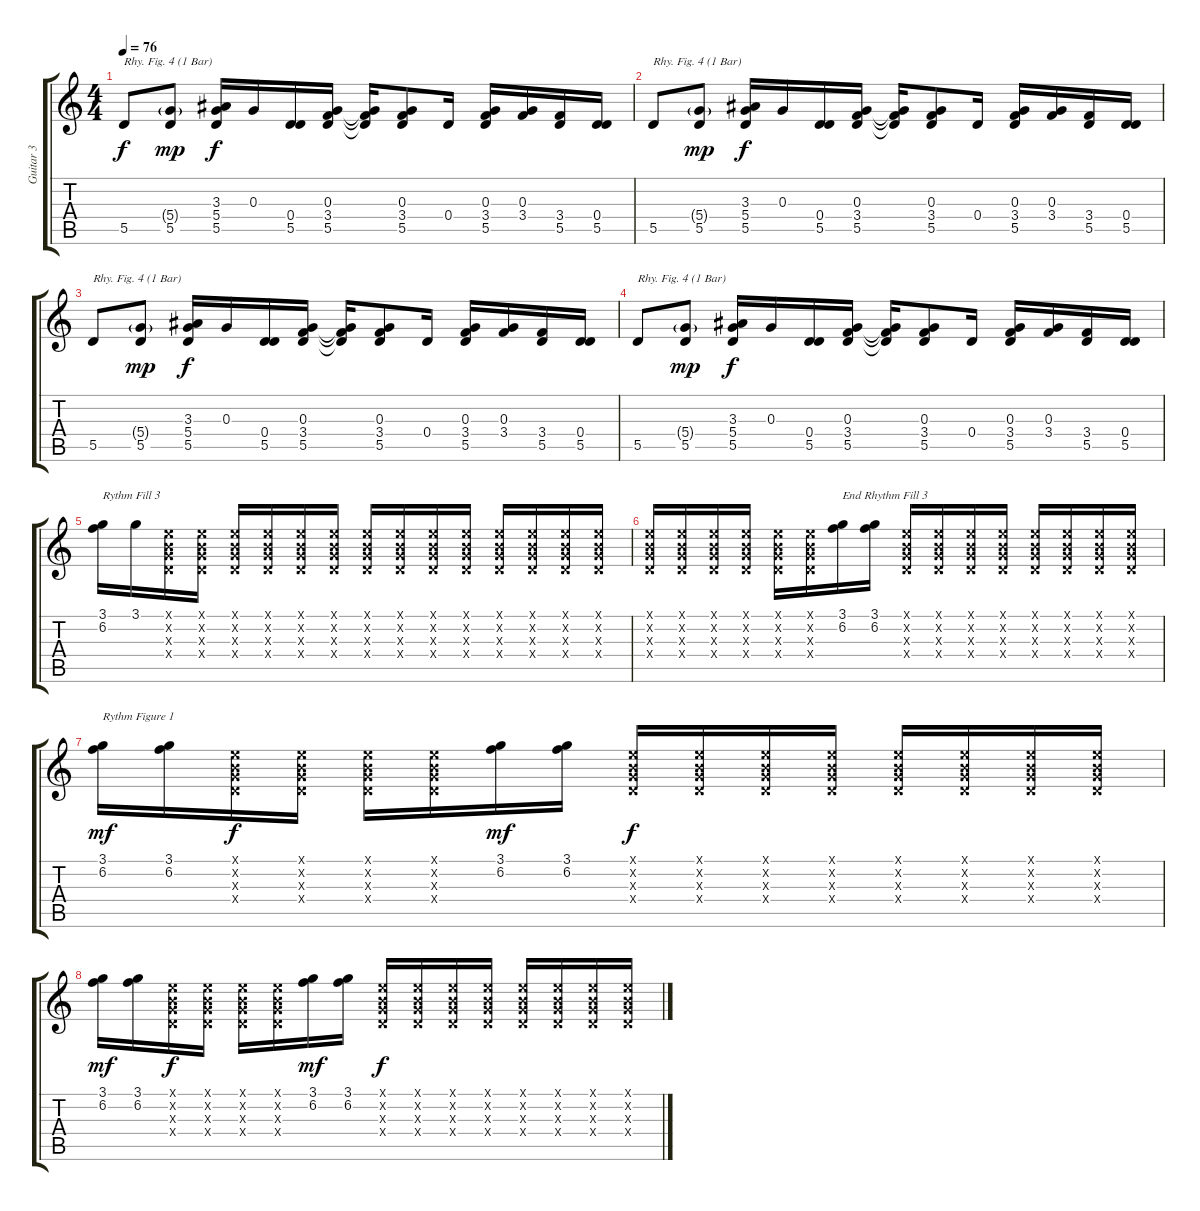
\track ("Guitar 3" "Guitar 3") {instrument distortionguitar}
\staff {score tabs}
\tuning (E4 B3 G3 D3 A2 E2) {hide}
\ts (4 4)
\tempo 76
\clef g2
\ks c
5.5.8{txt "Rhy. Fig. 4 (1 Bar)" dy f} (5.4{g} 5.5).8{dy mp} (3.3 5.4 5.5).16{dy f} 0.3.16 (0.4 5.5).16 (0.3 3.4 5.5).16 (0.3{t} 3.4{t} 5.5{t}).16 (0.3 3.4 5.5).8 0.4.16 (0.3 3.4 5.5).16 (0.3 3.4).16 (3.4 5.5).16 (0.4 5.5).16 |
5.5.8{txt "Rhy. Fig. 4 (1 Bar)"} (5.4{g} 5.5).8{dy mp} (3.3 5.4 5.5).16{dy f} 0.3.16 (0.4 5.5).16 (0.3 3.4 5.5).16 (0.3{t} 3.4{t} 5.5{t}).16 (0.3 3.4 5.5).8 0.4.16 (0.3 3.4 5.5).16 (0.3 3.4).16 (3.4 5.5).16 (0.4 5.5).16 |
5.5.8{txt "Rhy. Fig. 4 (1 Bar)"} (5.4{g} 5.5).8{dy mp} (3.3 5.4 5.5).16{dy f} 0.3.16 (0.4 5.5).16 (0.3 3.4 5.5).16 (0.3{t} 3.4{t} 5.5{t}).16 (0.3 3.4 5.5).8 0.4.16 (0.3 3.4 5.5).16 (0.3 3.4).16 (3.4 5.5).16 (0.4 5.5).16 |
5.5.8{txt "Rhy. Fig. 4 (1 Bar)"} (5.4{g} 5.5).8{dy mp} (3.3 5.4 5.5).16{dy f} 0.3.16 (0.4 5.5).16 (0.3 3.4 5.5).16 (0.3{t} 3.4{t} 5.5{t}).16 (0.3 3.4 5.5).8 0.4.16 (0.3 3.4 5.5).16 (0.3 3.4).16 (3.4 5.5).16 (0.4 5.5).16 |
(3.1 6.2).16{txt "Rythm Fill 3"} 3.1.16 (0.1{x} 0.2{x} 0.3{x} 0.4{x}).16 (0.1{x} 0.2{x} 0.3{x} 0.4{x}).16 (0.1{x} 0.2{x} 0.3{x} 0.4{x}).16 (0.1{x} 0.2{x} 0.3{x} 0.4{x}).16 (0.1{x} 0.2{x} 0.3{x} 0.4{x}).16 (0.1{x} 0.2{x} 0.3{x} 0.4{x}).16 (0.1{x} 0.2{x} 0.3{x} 0.4{x}).16 (0.1{x} 0.2{x} 0.3{x} 0.4{x}).16 (0.1{x} 0.2{x} 0.3{x} 0.4{x}).16 (0.1{x} 0.2{x} 0.3{x} 0.4{x}).16 (0.1{x} 0.2{x} 0.3{x} 0.4{x}).16 (0.1{x} 0.2{x} 0.3{x} 0.4{x}).16 (0.1{x} 0.2{x} 0.3{x} 0.4{x}).16 (0.1{x} 0.2{x} 0.3{x} 0.4{x}).16 |
(0.1{x} 0.2{x} 0.3{x} 0.4{x}).16 (0.1{x} 0.2{x} 0.3{x} 0.4{x}).16 (0.1{x} 0.2{x} 0.3{x} 0.4{x}).16 (0.1{x} 0.2{x} 0.3{x} 0.4{x}).16 (0.1{x} 0.2{x} 0.3{x} 0.4{x}).16 (0.1{x} 0.2{x} 0.3{x} 0.4{x}).16 (3.1 6.2).16{txt "End Rhythm Fill 3"} (3.1 6.2).16 (0.1{x} 0.2{x} 0.3{x} 0.4{x}).16 (0.1{x} 0.2{x} 0.3{x} 0.4{x}).16 (0.1{x} 0.2{x} 0.3{x} 0.4{x}).16 (0.1{x} 0.2{x} 0.3{x} 0.4{x}).16 (0.1{x} 0.2{x} 0.3{x} 0.4{x}).16 (0.1{x} 0.2{x} 0.3{x} 0.4{x}).16 (0.1{x} 0.2{x} 0.3{x} 0.4{x}).16 (0.1{x} 0.2{x} 0.3{x} 0.4{x}).16 |
(3.1 6.2).16{txt "Rythm Figure 1" dy mf} (3.1 6.2).16 (0.1{x} 0.2{x} 0.3{x} 0.4{x}).16{dy f} (0.1{x} 0.2{x} 0.3{x} 0.4{x}).16 (0.1{x} 0.2{x} 0.3{x} 0.4{x}).16 (0.1{x} 0.2{x} 0.3{x} 0.4{x}).16 (3.1 6.2).16{dy mf} (3.1 6.2).16 (0.1{x} 0.2{x} 0.3{x} 0.4{x}).16{dy f} (0.1{x} 0.2{x} 0.3{x} 0.4{x}).16 (0.1{x} 0.2{x} 0.3{x} 0.4{x}).16 (0.1{x} 0.2{x} 0.3{x} 0.4{x}).16 (0.1{x} 0.2{x} 0.3{x} 0.4{x}).16 (0.1{x} 0.2{x} 0.3{x} 0.4{x}).16 (0.1{x} 0.2{x} 0.3{x} 0.4{x}).16 (0.1{x} 0.2{x} 0.3{x} 0.4{x}).16 |
(3.1 6.2).16{dy mf} (3.1 6.2).16 (0.1{x} 0.2{x} 0.3{x} 0.4{x}).16{dy f} (0.1{x} 0.2{x} 0.3{x} 0.4{x}).16 (0.1{x} 0.2{x} 0.3{x} 0.4{x}).16 (0.1{x} 0.2{x} 0.3{x} 0.4{x}).16 (3.1 6.2).16{dy mf} (3.1 6.2).16 (0.1{x} 0.2{x} 0.3{x} 0.4{x}).16{dy f} (0.1{x} 0.2{x} 0.3{x} 0.4{x}).16 (0.1{x} 0.2{x} 0.3{x} 0.4{x}).16 (0.1{x} 0.2{x} 0.3{x} 0.4{x}).16 (0.1{x} 0.2{x} 0.3{x} 0.4{x}).16 (0.1{x} 0.2{x} 0.3{x} 0.4{x}).16 (0.1{x} 0.2{x} 0.3{x} 0.4{x}).16 (0.1{x} 0.2{x} 0.3{x} 0.4{x}).16
